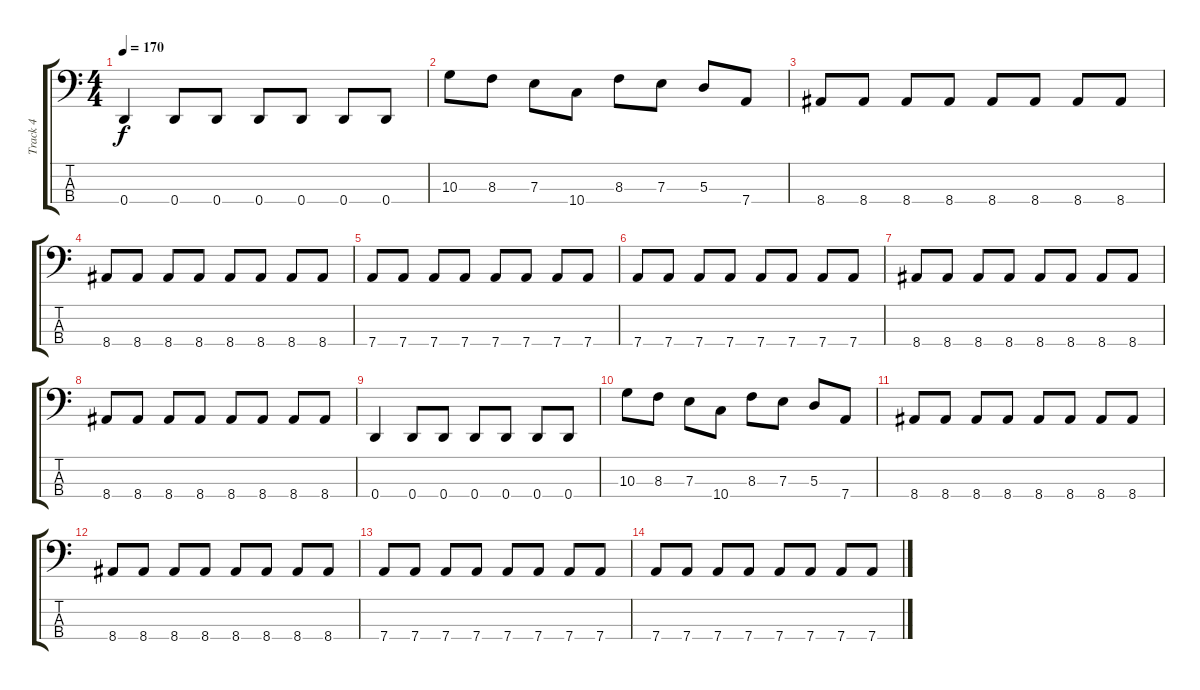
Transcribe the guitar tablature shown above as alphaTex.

\track ("Track 4" "Track 4") {instrument electricbasspick}
\staff {score tabs}
\tuning (G2 D2 A1 D1) {hide}
\ts (4 4)
\tempo 170
\clef f4
\ks c
0.4.4{dy f} 0.4.8 0.4.8 0.4.8 0.4.8 0.4.8 0.4.8 |
10.3.8 8.3.8 7.3.8 10.4.8 8.3.8 7.3.8 5.3.8 7.4.8 |
8.4.8 8.4.8 8.4.8 8.4.8 8.4.8 8.4.8 8.4.8 8.4.8 |
8.4.8 8.4.8 8.4.8 8.4.8 8.4.8 8.4.8 8.4.8 8.4.8 |
7.4.8 7.4.8 7.4.8 7.4.8 7.4.8 7.4.8 7.4.8 7.4.8 |
7.4.8 7.4.8 7.4.8 7.4.8 7.4.8 7.4.8 7.4.8 7.4.8 |
8.4.8 8.4.8 8.4.8 8.4.8 8.4.8 8.4.8 8.4.8 8.4.8 |
8.4.8 8.4.8 8.4.8 8.4.8 8.4.8 8.4.8 8.4.8 8.4.8 |
0.4.4 0.4.8 0.4.8 0.4.8 0.4.8 0.4.8 0.4.8 |
10.3.8 8.3.8 7.3.8 10.4.8 8.3.8 7.3.8 5.3.8 7.4.8 |
8.4.8 8.4.8 8.4.8 8.4.8 8.4.8 8.4.8 8.4.8 8.4.8 |
8.4.8 8.4.8 8.4.8 8.4.8 8.4.8 8.4.8 8.4.8 8.4.8 |
7.4.8 7.4.8 7.4.8 7.4.8 7.4.8 7.4.8 7.4.8 7.4.8 |
7.4.8 7.4.8 7.4.8 7.4.8 7.4.8 7.4.8 7.4.8 7.4.8
